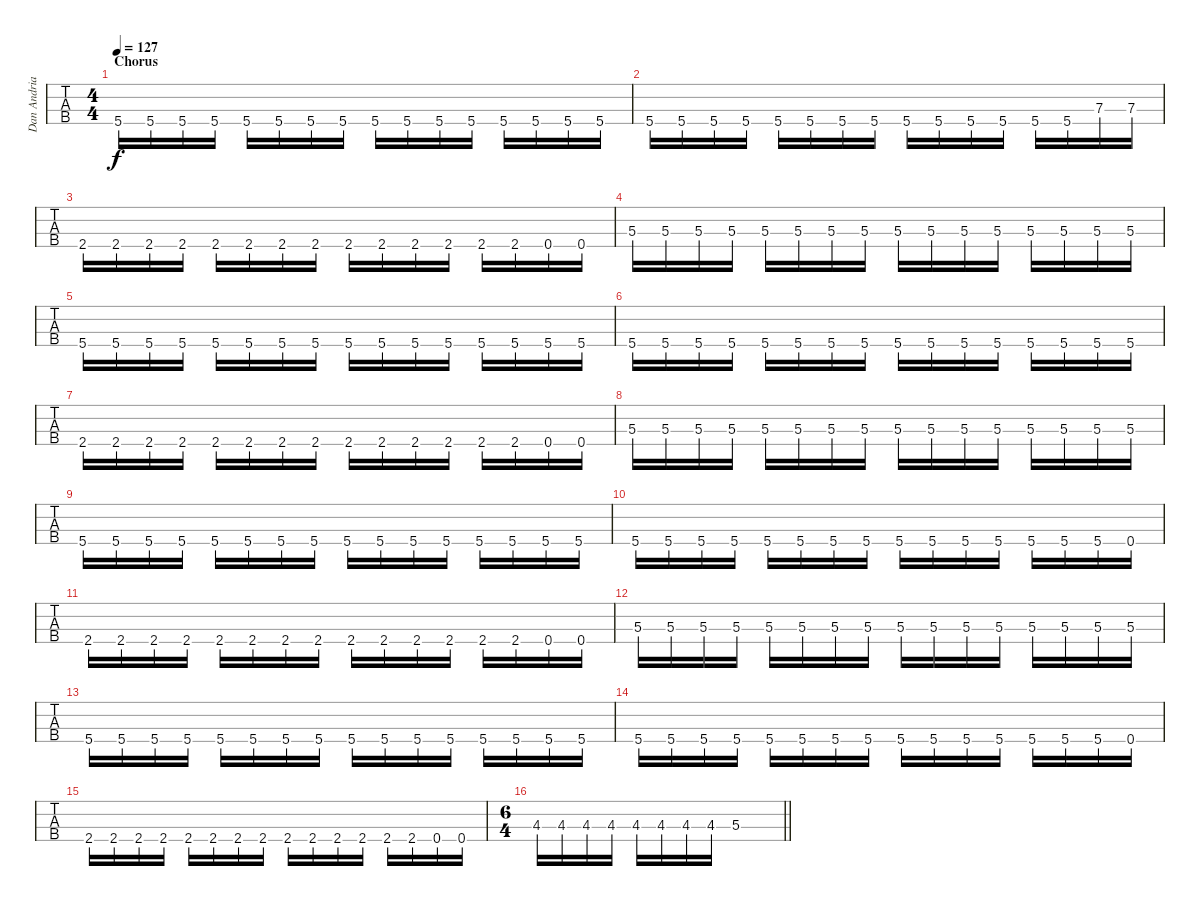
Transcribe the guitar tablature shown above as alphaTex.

\track ("Dan Andriano - Bass" "Dan Andria") {instrument electricbassfinger}
\staff {tabs}
\tuning (G2 D2 A1 E1) {hide}
\ts (4 4)
\section ("" "Chorus")
\tempo 127
\clef f4
\ks a
5.4.16{dy f} 5.4.16 5.4.16 5.4.16 5.4.16 5.4.16 5.4.16 5.4.16 5.4.16 5.4.16 5.4.16 5.4.16 5.4.16 5.4.16 5.4.16 5.4.16 |
5.4.16 5.4.16 5.4.16 5.4.16 5.4.16 5.4.16 5.4.16 5.4.16 5.4.16 5.4.16 5.4.16 5.4.16 5.4.16 5.4.16 7.3.16 7.3.16 |
2.4.16 2.4.16 2.4.16 2.4.16 2.4.16 2.4.16 2.4.16 2.4.16 2.4.16 2.4.16 2.4.16 2.4.16 2.4.16 2.4.16 0.4.16 0.4.16 |
5.3.16 5.3.16 5.3.16 5.3.16 5.3.16 5.3.16 5.3.16 5.3.16 5.3.16 5.3.16 5.3.16 5.3.16 5.3.16 5.3.16 5.3.16 5.3.16 |
5.4.16 5.4.16 5.4.16 5.4.16 5.4.16 5.4.16 5.4.16 5.4.16 5.4.16 5.4.16 5.4.16 5.4.16 5.4.16 5.4.16 5.4.16 5.4.16 |
5.4.16 5.4.16 5.4.16 5.4.16 5.4.16 5.4.16 5.4.16 5.4.16 5.4.16 5.4.16 5.4.16 5.4.16 5.4.16 5.4.16 5.4.16 5.4.16 |
2.4.16 2.4.16 2.4.16 2.4.16 2.4.16 2.4.16 2.4.16 2.4.16 2.4.16 2.4.16 2.4.16 2.4.16 2.4.16 2.4.16 0.4.16 0.4.16 |
5.3.16 5.3.16 5.3.16 5.3.16 5.3.16 5.3.16 5.3.16 5.3.16 5.3.16 5.3.16 5.3.16 5.3.16 5.3.16 5.3.16 5.3.16 5.3.16 |
5.4.16 5.4.16 5.4.16 5.4.16 5.4.16 5.4.16 5.4.16 5.4.16 5.4.16 5.4.16 5.4.16 5.4.16 5.4.16 5.4.16 5.4.16 5.4.16 |
5.4.16 5.4.16 5.4.16 5.4.16 5.4.16 5.4.16 5.4.16 5.4.16 5.4.16 5.4.16 5.4.16 5.4.16 5.4.16 5.4.16 5.4.16 0.4.16 |
2.4.16 2.4.16 2.4.16 2.4.16 2.4.16 2.4.16 2.4.16 2.4.16 2.4.16 2.4.16 2.4.16 2.4.16 2.4.16 2.4.16 0.4.16 0.4.16 |
5.3.16 5.3.16 5.3.16 5.3.16 5.3.16 5.3.16 5.3.16 5.3.16 5.3.16 5.3.16 5.3.16 5.3.16 5.3.16 5.3.16 5.3.16 5.3.16 |
5.4.16 5.4.16 5.4.16 5.4.16 5.4.16 5.4.16 5.4.16 5.4.16 5.4.16 5.4.16 5.4.16 5.4.16 5.4.16 5.4.16 5.4.16 5.4.16 |
5.4.16 5.4.16 5.4.16 5.4.16 5.4.16 5.4.16 5.4.16 5.4.16 5.4.16 5.4.16 5.4.16 5.4.16 5.4.16 5.4.16 5.4.16 0.4.16 |
2.4.16 2.4.16 2.4.16 2.4.16 2.4.16 2.4.16 2.4.16 2.4.16 2.4.16 2.4.16 2.4.16 2.4.16 2.4.16 2.4.16 0.4.16 0.4.16 |
\ts (6 4)
\barLineRight lightlight
4.3.16 4.3.16 4.3.16 4.3.16 4.3.16 4.3.16 4.3.16 4.3.16 5.3.1
